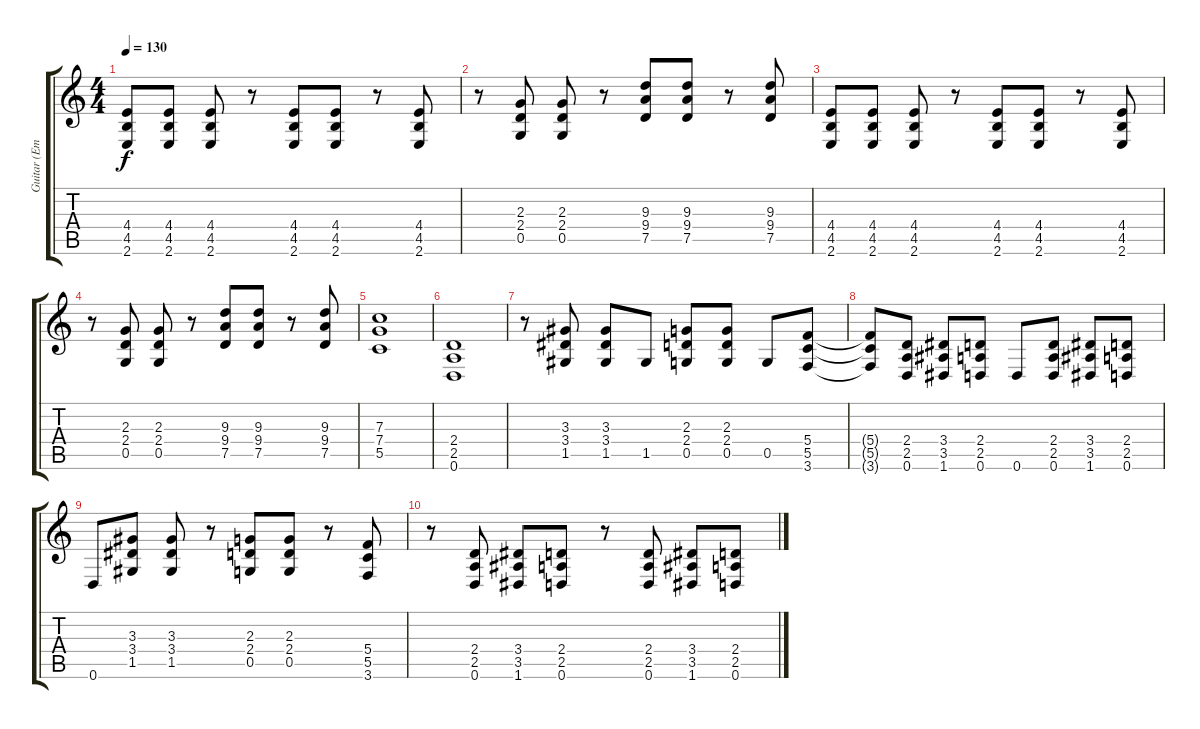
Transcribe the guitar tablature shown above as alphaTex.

\track ("Guitar (Emppu Vuorinen)" "Guitar (Em") {instrument distortionguitar}
\staff {score tabs}
\tuning (D4 A3 F3 C3 G2 D2) {hide}
\ts (4 4)
\tempo 130
\clef g2
\ks c
(4.4 4.5 2.6).8{dy f} (4.4 4.5 2.6).8 (4.4 4.5 2.6).8 r.8 (4.4 4.5 2.6).8 (4.4 4.5 2.6).8 r.8 (4.4 4.5 2.6).8 |
r.8 (2.3 2.4 0.5).8 (2.3 2.4 0.5).8 r.8 (9.3 9.4 7.5).8 (9.3 9.4 7.5).8 r.8 (9.3 9.4 7.5).8 |
(4.4 4.5 2.6).8 (4.4 4.5 2.6).8 (4.4 4.5 2.6).8 r.8 (4.4 4.5 2.6).8 (4.4 4.5 2.6).8 r.8 (4.4 4.5 2.6).8 |
r.8 (2.3 2.4 0.5).8 (2.3 2.4 0.5).8 r.8 (9.3 9.4 7.5).8 (9.3 9.4 7.5).8 r.8 (9.3 9.4 7.5).8 |
(7.3 7.4 5.5).1 |
(2.4 2.5 0.6).1 |
r.8 (3.3 3.4 1.5).8 (3.3 3.4 1.5).8 1.5.8 (2.3 2.4 0.5).8 (2.3 2.4 0.5).8 0.5.8 (5.4 5.5 3.6).8 |
(5.4{t} 5.5{t} 3.6{t}).8 (2.4 2.5 0.6).8 (3.4 3.5 1.6).8 (2.4 2.5 0.6).8 0.6.8 (2.4 2.5 0.6).8 (3.4 3.5 1.6).8 (2.4 2.5 0.6).8 |
0.6.8 (3.3 3.4 1.5).8 (3.3 3.4 1.5).8 r.8 (2.3 2.4 0.5).8 (2.3 2.4 0.5).8 r.8 (5.4 5.5 3.6).8 |
r.8 (2.4 2.5 0.6).8 (3.4 3.5 1.6).8 (2.4 2.5 0.6).8 r.8 (2.4 2.5 0.6).8 (3.4 3.5 1.6).8 (2.4 2.5 0.6).8
